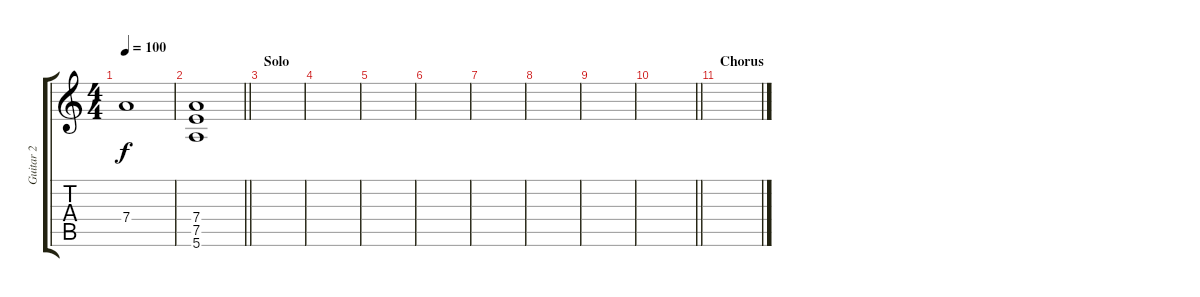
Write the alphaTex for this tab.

\track ("Guitar 2" "Guitar 2") {instrument distortionguitar}
\staff {score tabs}
\tuning (E4 B3 G3 D3 A2 E2) {hide}
\ts (4 4)
\tempo 100
\clef g2
\ks c
7.4.1{dy f} |
\barLineRight lightlight
(7.4 7.5 5.6).1 |
\section ("" "Solo")
|
|
|
|
|
|
|
\barLineRight lightlight
|
\section ("" "Chorus")
